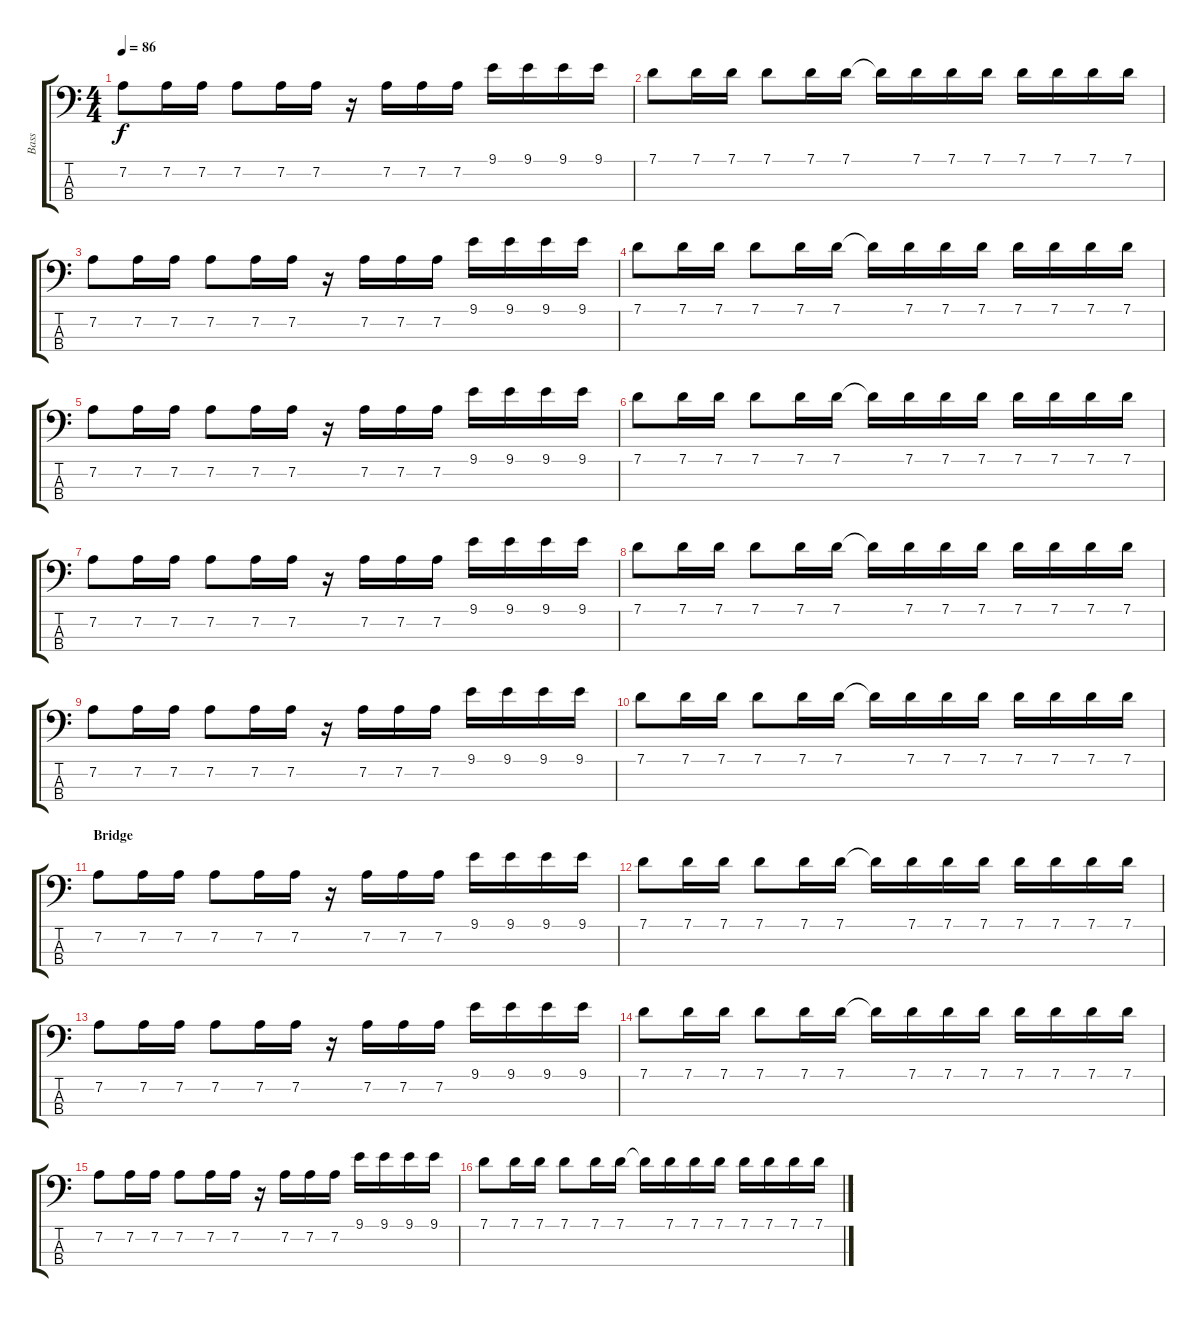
\track ("Bass" "Bass") {instrument electricbassfinger}
\staff {score tabs}
\tuning (G2 D2 A1 E1) {hide}
\ts (4 4)
\tempo 86
\clef f4
\ks c
7.2.8{dy f} 7.2.16 7.2.16 7.2.8 7.2.16 7.2.16 r.16 7.2.16 7.2.16 7.2.16 9.1.16 9.1.16 9.1.16 9.1.16 |
7.1.8 7.1.16 7.1.16 7.1.8 7.1.16 7.1.16 7.1{t}.16 7.1.16 7.1.16 7.1.16 7.1.16 7.1.16 7.1.16 7.1.16 |
7.2.8 7.2.16 7.2.16 7.2.8 7.2.16 7.2.16 r.16 7.2.16 7.2.16 7.2.16 9.1.16 9.1.16 9.1.16 9.1.16 |
7.1.8 7.1.16 7.1.16 7.1.8 7.1.16 7.1.16 7.1{t}.16 7.1.16 7.1.16 7.1.16 7.1.16 7.1.16 7.1.16 7.1.16 |
7.2.8 7.2.16 7.2.16 7.2.8 7.2.16 7.2.16 r.16 7.2.16 7.2.16 7.2.16 9.1.16 9.1.16 9.1.16 9.1.16 |
7.1.8 7.1.16 7.1.16 7.1.8 7.1.16 7.1.16 7.1{t}.16 7.1.16 7.1.16 7.1.16 7.1.16 7.1.16 7.1.16 7.1.16 |
7.2.8 7.2.16 7.2.16 7.2.8 7.2.16 7.2.16 r.16 7.2.16 7.2.16 7.2.16 9.1.16 9.1.16 9.1.16 9.1.16 |
7.1.8 7.1.16 7.1.16 7.1.8 7.1.16 7.1.16 7.1{t}.16 7.1.16 7.1.16 7.1.16 7.1.16 7.1.16 7.1.16 7.1.16 |
7.2.8 7.2.16 7.2.16 7.2.8 7.2.16 7.2.16 r.16 7.2.16 7.2.16 7.2.16 9.1.16 9.1.16 9.1.16 9.1.16 |
7.1.8 7.1.16 7.1.16 7.1.8 7.1.16 7.1.16 7.1{t}.16 7.1.16 7.1.16 7.1.16 7.1.16 7.1.16 7.1.16 7.1.16 |
\section ("" "Bridge")
7.2.8 7.2.16 7.2.16 7.2.8 7.2.16 7.2.16 r.16 7.2.16 7.2.16 7.2.16 9.1.16 9.1.16 9.1.16 9.1.16 |
7.1.8 7.1.16 7.1.16 7.1.8 7.1.16 7.1.16 7.1{t}.16 7.1.16 7.1.16 7.1.16 7.1.16 7.1.16 7.1.16 7.1.16 |
7.2.8 7.2.16 7.2.16 7.2.8 7.2.16 7.2.16 r.16 7.2.16 7.2.16 7.2.16 9.1.16 9.1.16 9.1.16 9.1.16 |
7.1.8 7.1.16 7.1.16 7.1.8 7.1.16 7.1.16 7.1{t}.16 7.1.16 7.1.16 7.1.16 7.1.16 7.1.16 7.1.16 7.1.16 |
7.2.8 7.2.16 7.2.16 7.2.8 7.2.16 7.2.16 r.16 7.2.16 7.2.16 7.2.16 9.1.16 9.1.16 9.1.16 9.1.16 |
7.1.8 7.1.16 7.1.16 7.1.8 7.1.16 7.1.16 7.1{t}.16 7.1.16 7.1.16 7.1.16 7.1.16 7.1.16 7.1.16 7.1.16
